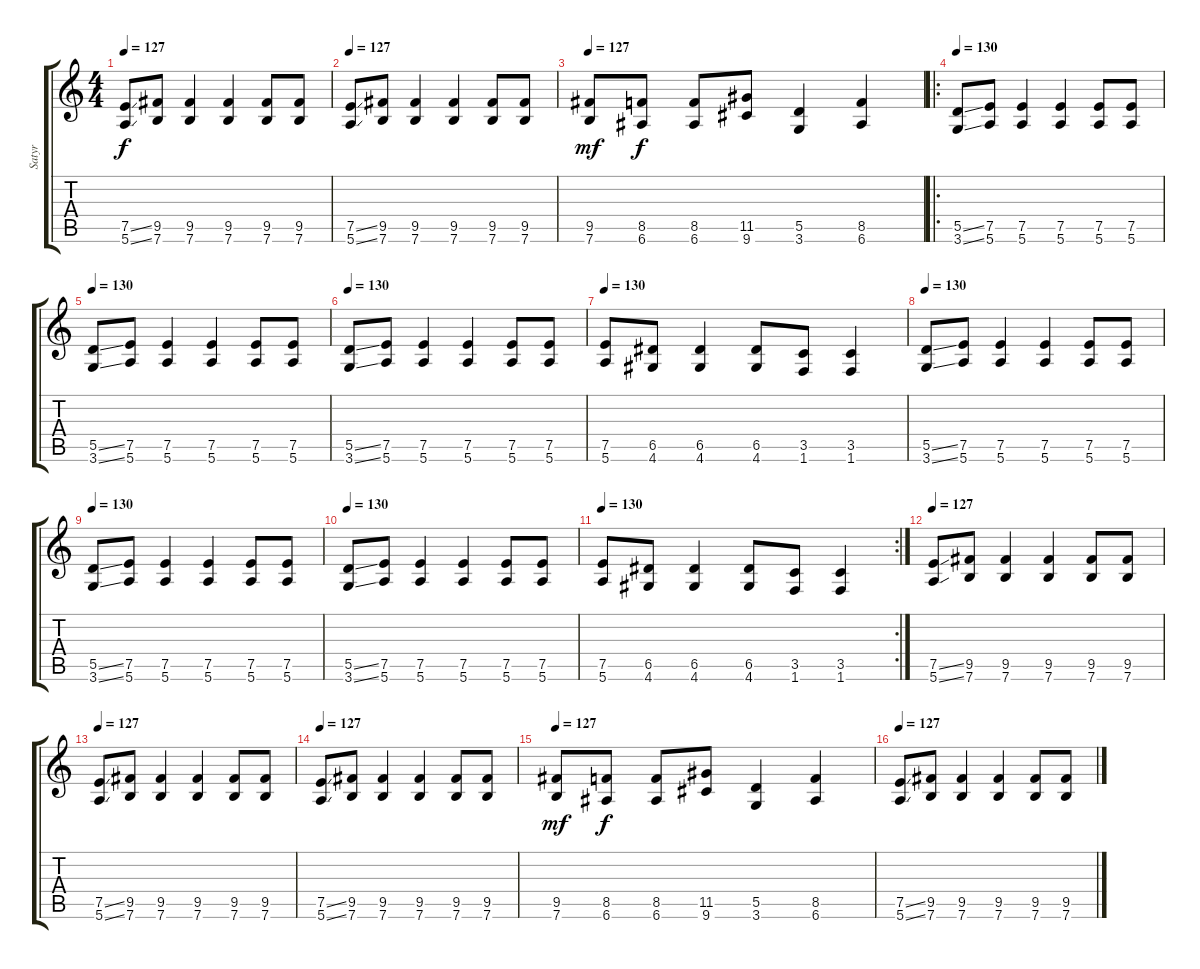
\track ("Satyr" "Satyr") {instrument distortionguitar}
\staff {score tabs}
\tuning (E4 B3 G3 D3 A2 E2) {hide}
\ts (4 4)
\tempo 127
\clef g2
\ks c
(7.5{ss} 5.6{ss}).8{dy f} (9.5 7.6).8 (9.5 7.6).4 (9.5 7.6).4 (9.5 7.6).8 (9.5 7.6).8 |
\tempo 127
(7.5{ss} 5.6{ss}).8 (9.5 7.6).8 (9.5 7.6).4 (9.5 7.6).4 (9.5 7.6).8 (9.5 7.6).8 |
\tempo 127
(9.5 7.6).8{dy mf} (8.5 6.6).8{dy f} (8.5 6.6).8 (11.5 9.6).8 (5.5 3.6).4 (8.5 6.6).4 |
\ro
\tempo 130
(5.5{ss} 3.6{ss}).8 (7.5 5.6).8 (7.5 5.6).4 (7.5 5.6).4 (7.5 5.6).8 (7.5 5.6).8 |
\tempo 130
(5.5{ss} 3.6{ss}).8 (7.5 5.6).8 (7.5 5.6).4 (7.5 5.6).4 (7.5 5.6).8 (7.5 5.6).8 |
\tempo 130
(5.5{ss} 3.6{ss}).8 (7.5 5.6).8 (7.5 5.6).4 (7.5 5.6).4 (7.5 5.6).8 (7.5 5.6).8 |
\tempo 130
(7.5 5.6).8 (6.5 4.6).8 (6.5 4.6).4 (6.5 4.6).8 (3.5 1.6).8 (3.5 1.6).4 |
\tempo 130
(5.5{ss} 3.6{ss}).8 (7.5 5.6).8 (7.5 5.6).4 (7.5 5.6).4 (7.5 5.6).8 (7.5 5.6).8 |
\tempo 130
(5.5{ss} 3.6{ss}).8 (7.5 5.6).8 (7.5 5.6).4 (7.5 5.6).4 (7.5 5.6).8 (7.5 5.6).8 |
\tempo 130
(5.5{ss} 3.6{ss}).8 (7.5 5.6).8 (7.5 5.6).4 (7.5 5.6).4 (7.5 5.6).8 (7.5 5.6).8 |
\rc 2
\tempo 130
(7.5 5.6).8 (6.5 4.6).8 (6.5 4.6).4 (6.5 4.6).8 (3.5 1.6).8 (3.5 1.6).4 |
\tempo 127
(7.5{ss} 5.6{ss}).8 (9.5 7.6).8 (9.5 7.6).4 (9.5 7.6).4 (9.5 7.6).8 (9.5 7.6).8 |
\tempo 127
(7.5{ss} 5.6{ss}).8 (9.5 7.6).8 (9.5 7.6).4 (9.5 7.6).4 (9.5 7.6).8 (9.5 7.6).8 |
\tempo 127
(7.5{ss} 5.6{ss}).8 (9.5 7.6).8 (9.5 7.6).4 (9.5 7.6).4 (9.5 7.6).8 (9.5 7.6).8 |
\tempo 127
(9.5 7.6).8{dy mf} (8.5 6.6).8{dy f} (8.5 6.6).8 (11.5 9.6).8 (5.5 3.6).4 (8.5 6.6).4 |
\tempo 127
(7.5{ss} 5.6{ss}).8 (9.5 7.6).8 (9.5 7.6).4 (9.5 7.6).4 (9.5 7.6).8 (9.5 7.6).8
